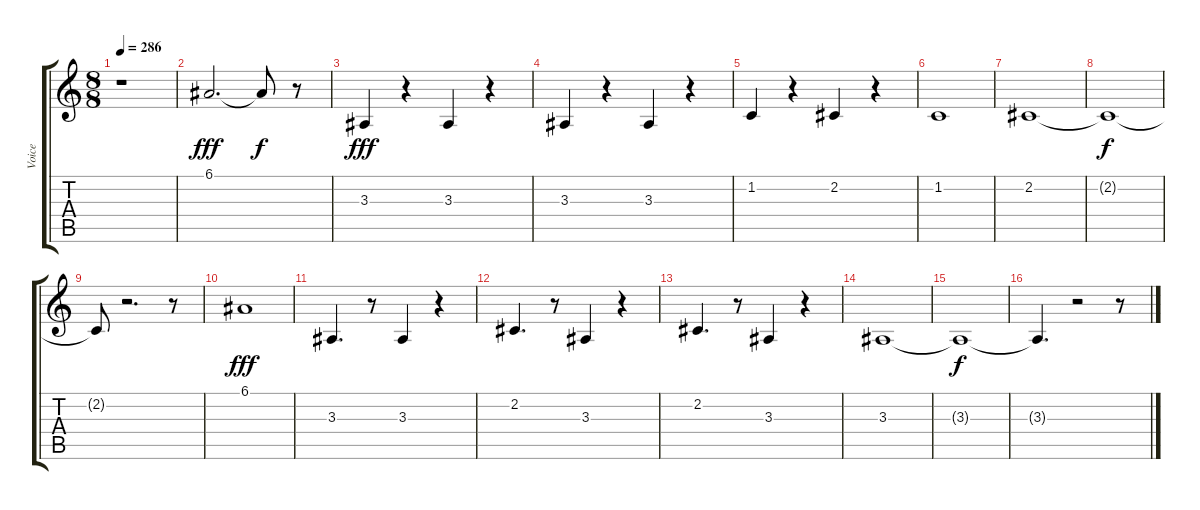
\track ("Voice" "Voice") {instrument fx5brightness}
\staff {score tabs}
\tuning (E4 B3 G3 D3 A2 E2) {hide}
\ts (8 8)
\tempo 286
\clef g2
\ks c
r.1{dy f} |
6.1.2{d dy fff} 6.1{t}.8{dy f} r.8 |
3.3.4{dy fff} r.4 3.3.4 r.4 |
3.3.4 r.4 3.3.4 r.4 |
1.2.4 r.4 2.2.4 r.4 |
1.2.1 |
2.2.1 |
2.2{t}.1{dy f} |
2.2{t}.8 r.2{d} r.8 |
6.1.1{dy fff} |
3.3.4{d} r.8 3.3.4 r.4 |
2.2.4{d} r.8 3.3.4 r.4 |
2.2.4{d} r.8 3.3.4 r.4 |
3.3.1 |
3.3{t}.1{dy f} |
3.3{t}.4{d} r.2 r.8
